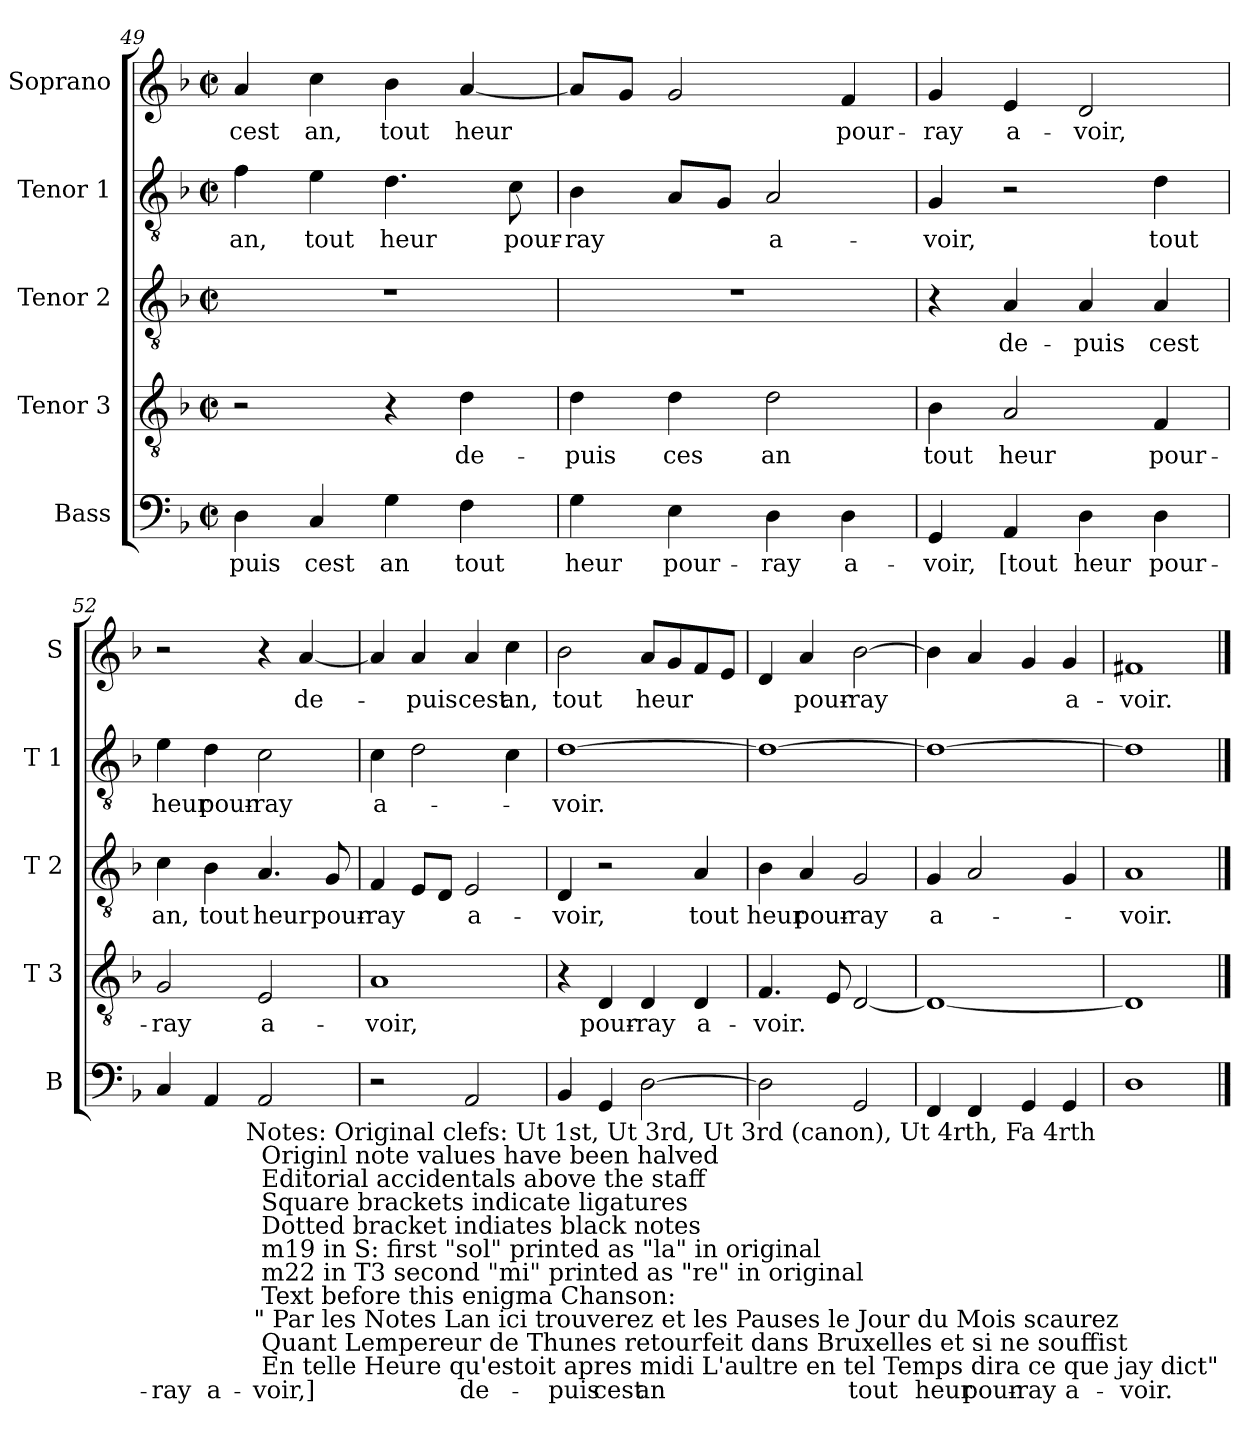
**kern	**text	**kern	**text	**kern	**text	**kern	**text	**kern	**text
*part5	*part5	*part4	*part4	*part3	*part3	*part2	*part2	*part1	*part1
*staff5	*staff5	*staff4	*staff4	*staff3	*staff3	*staff2	*staff2	*staff1	*staff1
*I"Bass	*	*I"Tenor 3	*	*I"Tenor 2	*	*I"Tenor 1	*	*I"Soprano	*
*I'B	*	*I'T 3	*	*I'T 2	*	*I'T 1	*	*I'S	*
*clefF4	*	*clefGv2	*	*clefGv2	*	*clefGv2	*	*clefG2	*
*k[b-]	*	*k[b-]	*	*k[b-]	*	*k[b-]	*	*k[b-]	*
*F:	*	*F:	*	*F:	*	*F:	*	*F:	*
*M2/2	*	*M2/2	*	*M2/2	*	*M2/2	*	*M2/2	*
*met(c|)	*	*met(c|)	*	*met(c|)	*	*met(c|)	*	*met(c|)	*
=49	=49	=49	=49	=49	=49	=49	=49	=49	=49
4D\	-puis	2r	.	1r	.	4f\	an,	4a/	cest
4C/	cest	.	.	.	.	4e\	tout	4cc\	an,
4G\	an	4r	.	.	.	4.d\	heur	4b-\	tout
4F\	tout	4d\	de-	.	.	.	.	[4a/	heur
.	.	.	.	.	.	8c\	pour-	.	.
=50	=50	=50	=50	=50	=50	=50	=50	=50	=50
4G\	heur	4d\	-puis	1r	.	4B-\	-ray	8a/L]	.
.	.	.	.	.	.	.	.	8g/J	.
4E\	pour-	4d\	ces	.	.	8A/L	.	2g/	.
.	.	.	.	.	.	8G/J	.	.	.
4D\	-ray	2d\	an	.	.	2A/	a-	.	.
4D\	a-	.	.	.	.	.	.	4f/	pour-
=51	=51	=51	=51	=51	=51	=51	=51	=51	=51
4GG/	-voir,	4B-\	tout	4r	.	4G/	-voir,	4g/	-ray
4AA/	[tout	2A/	heur	4A/	de-	2r	.	4e/	a-
4D\	heur	.	.	4A/	-puis	.	.	2d/	-voir,
4D\	pour-	4F/	pour-	4A/	cest	4d\	tout	.	.
!!LO:LB:g=z
=52	=52	=52	=52	=52	=52	=52	=52	=52	=52
*^	*	*	*	*	*	*	*	*	*
4C/	4...ryy	-ray	2G/	-ray	4c\	an,	4e\	heur	2r	.
4AA/	.	a-	.	.	4B-\	tout	4d\	pour-	.	.
!	!LO:TX:b:t=Notes&colon; Original clefs&colon;  Ut 1st, Ut 3rd, Ut 3rd (canon), Ut 4rth, Fa 4rth\n            Originl note values have been halved\n            Editorial accidentals above the staff\n            Square brackets indicate ligatures\n            Dotted bracket indiates black notes\n            m19 in S&colon; first "sol" printed as "la" in original\n            m22 in T3 second "mi" printed as "re" in original\n            Text before this enigma Chanson&colon; \n " Par les Notes Lan ici trouverez et les Pauses le Jour du Mois scaurez\n   Quant Lempereur de Thunes retourfeit dans Bruxelles et si ne souffist\n   En telle Heure qu'estoit apres midi L'aultre en tel Temps dira ce que jay dict"	!	!	!	!	!	!	!	!	!
.	2ryy	.	.	.	.	.	.	.	.	.
2AA/	.	-voir,]	2E/	a-	4.A/	heur	2c\	-ray	4r	.
.	.	.	.	.	.	.	.	.	[4a/	de-
.	.	.	.	.	8G/	pour-	.	.	.	.
.	32ryy	.	.	.	.	.	.	.	.	.
*v	*v	*	*	*	*	*	*	*	*	*
=53	=53	=53	=53	=53	=53	=53	=53	=53	=53
2r	.	1A	-voir,	4F/	-ray	4c\	a-	4a/]	.
.	.	.	.	8E/L	.	2d\	.	4a/	-puis
.	.	.	.	8D/J	.	.	.	.	.
2AA/	de-	.	.	2E/	a-	.	.	4a/	cest
.	.	.	.	.	.	4c\	.	4cc\	an,
=54	=54	=54	=54	=54	=54	=54	=54	=54	=54
4BB-/	-puis	4r	.	4D/	-voir,	[1d	-voir.	2b-\	tout
4GG/	cest	4D/	pour-	2r	.	.	.	.	.
[2D\	an	4D/	-ray	.	.	.	.	8a/L	heur
.	.	.	.	.	.	.	.	8g/	.
.	.	4D/	a-	4A/	tout	.	.	8f/	.
.	.	.	.	.	.	.	.	8e/J	.
=55	=55	=55	=55	=55	=55	=55	=55	=55	=55
2D\]	.	4.F/	-voir.	4B-\	heur	1d_	.	4d/	.
.	.	.	.	4A/	pour-	.	.	4a/	pour-
.	.	8E/	.	.	.	.	.	.	.
2GG/	tout	[2D/	.	2G/	-ray	.	.	[2b-\	-ray
=56	=56	=56	=56	=56	=56	=56	=56	=56	=56
4FF/	heur	1D_	.	4G/	a-	1d_	.	4b-\]	.
4FF/	pour-	.	.	2A/	.	.	.	4a/	.
4GG/	-ray	.	.	.	.	.	.	4g/	.
4GG/	a-	.	.	4G/	.	.	.	4g/	a-
=57	=57	=57	=57	=57	=57	=57	=57	=57	=57
1D	-voir.	1D]	.	1A	-voir.	1d]	.	1f#X	-voir.-
==	==	==	==	==	==	==	==	==	==
*-	*-	*-	*-	*-	*-	*-	*-	*-	*-
